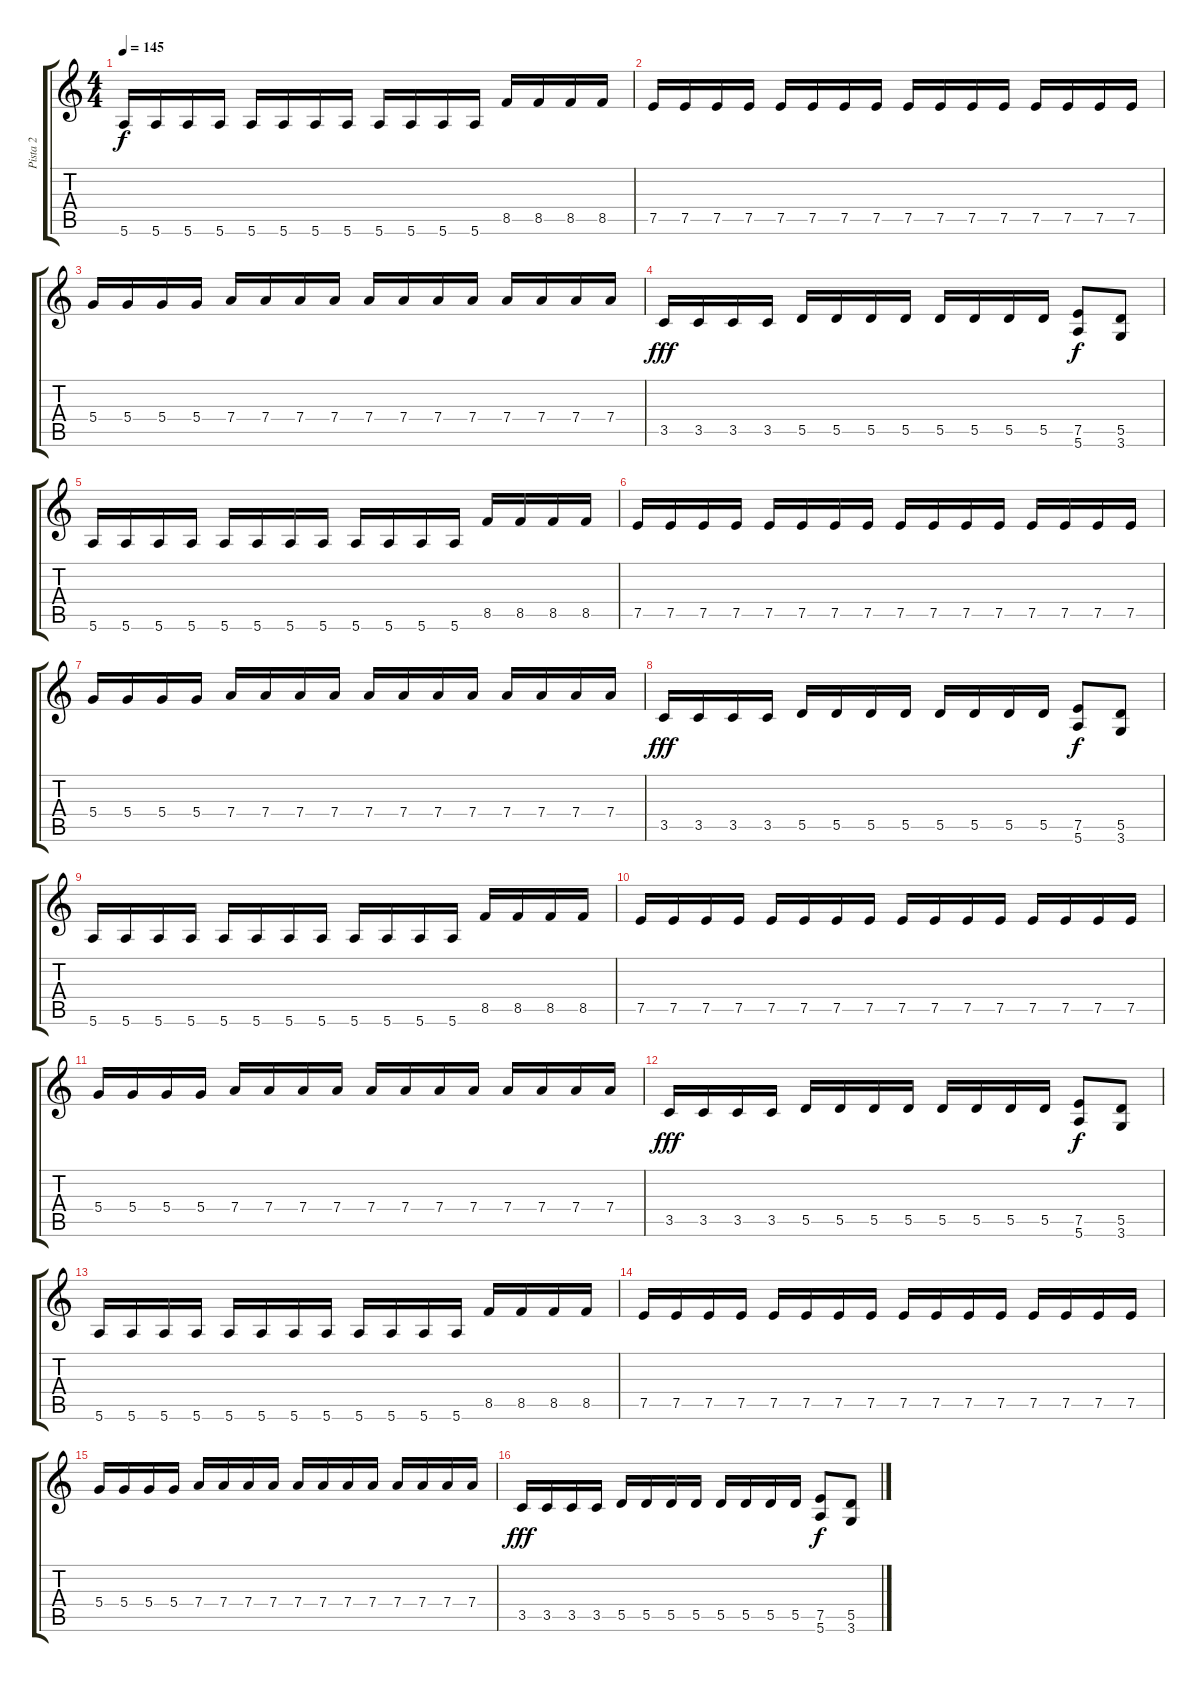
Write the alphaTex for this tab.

\track ("Pista 2" "Pista 2") {instrument distortionguitar}
\staff {score tabs}
\tuning (E4 B3 G3 D3 A2 E2) {hide}
\ts (4 4)
\tempo 145
\clef g2
\ks c
5.6.16{dy f} 5.6.16 5.6.16 5.6.16 5.6.16 5.6.16 5.6.16 5.6.16 5.6.16 5.6.16 5.6.16 5.6.16 8.5.16 8.5.16 8.5.16 8.5.16 |
7.5.16 7.5.16 7.5.16 7.5.16 7.5.16 7.5.16 7.5.16 7.5.16 7.5.16 7.5.16 7.5.16 7.5.16 7.5.16 7.5.16 7.5.16 7.5.16 |
5.4.16 5.4.16 5.4.16 5.4.16 7.4.16 7.4.16 7.4.16 7.4.16 7.4.16 7.4.16 7.4.16 7.4.16 7.4.16 7.4.16 7.4.16 7.4.16 |
3.5.16{dy fff} 3.5.16 3.5.16 3.5.16 5.5.16 5.5.16 5.5.16 5.5.16 5.5.16 5.5.16 5.5.16 5.5.16 (7.5 5.6).8{dy f} (5.5 3.6).8 |
5.6.16 5.6.16 5.6.16 5.6.16 5.6.16 5.6.16 5.6.16 5.6.16 5.6.16 5.6.16 5.6.16 5.6.16 8.5.16 8.5.16 8.5.16 8.5.16 |
7.5.16 7.5.16 7.5.16 7.5.16 7.5.16 7.5.16 7.5.16 7.5.16 7.5.16 7.5.16 7.5.16 7.5.16 7.5.16 7.5.16 7.5.16 7.5.16 |
5.4.16 5.4.16 5.4.16 5.4.16 7.4.16 7.4.16 7.4.16 7.4.16 7.4.16 7.4.16 7.4.16 7.4.16 7.4.16 7.4.16 7.4.16 7.4.16 |
3.5.16{dy fff} 3.5.16 3.5.16 3.5.16 5.5.16 5.5.16 5.5.16 5.5.16 5.5.16 5.5.16 5.5.16 5.5.16 (7.5 5.6).8{dy f} (5.5 3.6).8 |
5.6.16 5.6.16 5.6.16 5.6.16 5.6.16 5.6.16 5.6.16 5.6.16 5.6.16 5.6.16 5.6.16 5.6.16 8.5.16 8.5.16 8.5.16 8.5.16 |
7.5.16 7.5.16 7.5.16 7.5.16 7.5.16 7.5.16 7.5.16 7.5.16 7.5.16 7.5.16 7.5.16 7.5.16 7.5.16 7.5.16 7.5.16 7.5.16 |
5.4.16 5.4.16 5.4.16 5.4.16 7.4.16 7.4.16 7.4.16 7.4.16 7.4.16 7.4.16 7.4.16 7.4.16 7.4.16 7.4.16 7.4.16 7.4.16 |
3.5.16{dy fff} 3.5.16 3.5.16 3.5.16 5.5.16 5.5.16 5.5.16 5.5.16 5.5.16 5.5.16 5.5.16 5.5.16 (7.5 5.6).8{dy f} (5.5 3.6).8 |
5.6.16 5.6.16 5.6.16 5.6.16 5.6.16 5.6.16 5.6.16 5.6.16 5.6.16 5.6.16 5.6.16 5.6.16 8.5.16 8.5.16 8.5.16 8.5.16 |
7.5.16 7.5.16 7.5.16 7.5.16 7.5.16 7.5.16 7.5.16 7.5.16 7.5.16 7.5.16 7.5.16 7.5.16 7.5.16 7.5.16 7.5.16 7.5.16 |
5.4.16 5.4.16 5.4.16 5.4.16 7.4.16 7.4.16 7.4.16 7.4.16 7.4.16 7.4.16 7.4.16 7.4.16 7.4.16 7.4.16 7.4.16 7.4.16 |
3.5.16{dy fff} 3.5.16 3.5.16 3.5.16 5.5.16 5.5.16 5.5.16 5.5.16 5.5.16 5.5.16 5.5.16 5.5.16 (7.5 5.6).8{dy f} (5.5 3.6).8
